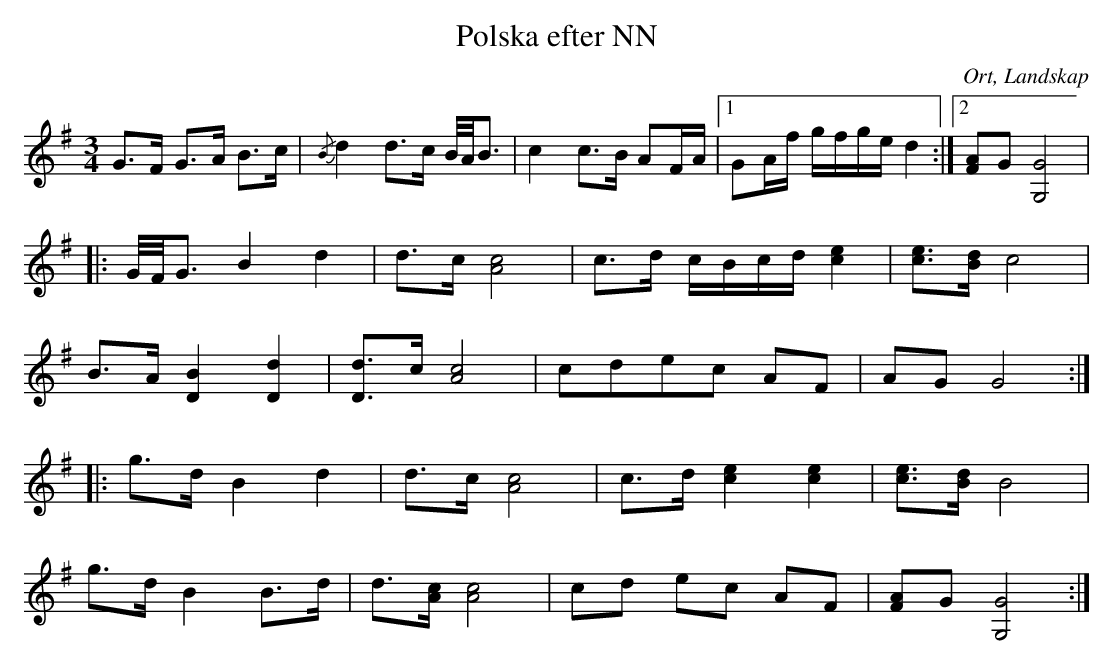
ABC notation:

X:1
T:Polska efter NN
O:Ort, Landskap
M:3/4
L:1/8
K:G
G>F G>A B>c|{/B}d2 d>c B//A//B3/2|c2 c>B AF/A/|1 GA/f/ g/f/g/e/ d2:|2 [FA]G [G,4G4]|
|:G//F//G3/2 B2 d2|d>c [A4c4]|c>d c/B/c/d/ [c2e2]|[ce]>[Bd] c4|
B>A [D2B2] [D2d2]|[Dd]>c [A4c4]|cdec AF|AG G4:|
|:g>d B2 d2|d>c [A4c4]|c>d [c2e2] [c2e2]| [ce]>[Bd] B4|
g>d B2 B>d|d>[Ac] [A4c4]|cd ec AF|[FA]G [G,4G4]:|
